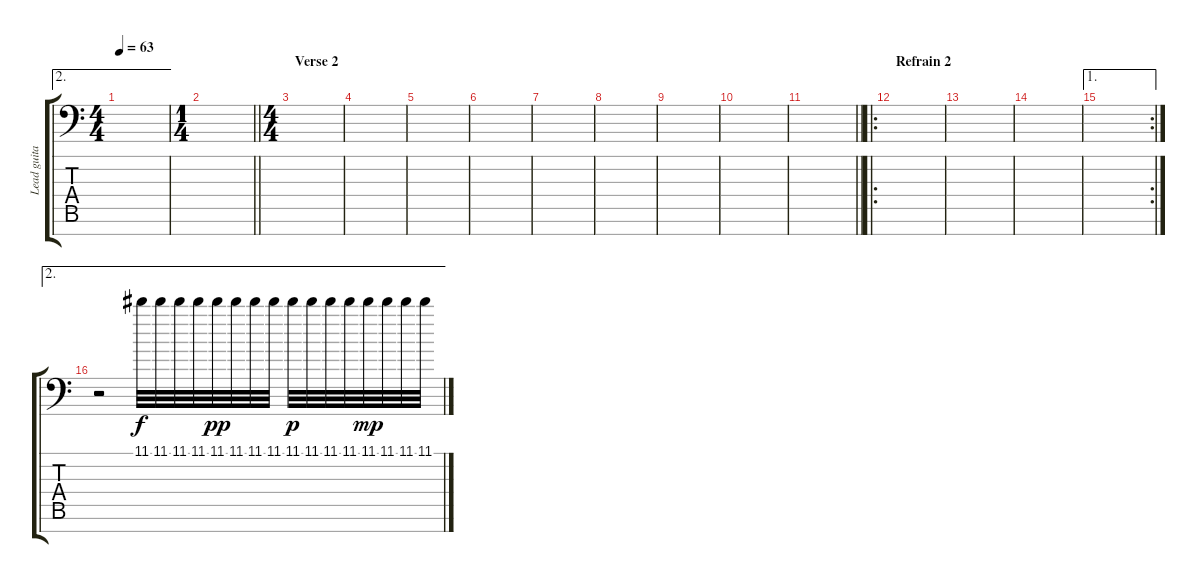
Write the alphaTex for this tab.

\track ("Lead guitar" "Lead guita") {instrument distortionguitar}
\staff {score tabs}
\tuning (E4 B3 G3 D3 A2 E2 A1) {hide}
\ae 2
\ts (4 4)
\tempo 63
\clef f4
\ks c
|
\ts (1 4)
\barLineRight lightlight
|
\ts (4 4)
\section ("" "Verse 2")
|
|
|
|
|
|
|
|
\barLineRight lightlight
|
\ro
\section ("" "Refrain 2")
|
|
|
\ae 1
\rc 2
|
\ae 2
r.2 11.1.32 11.1.32 11.1.32 11.1.32 11.1.32{dy pp} 11.1.32 11.1.32 11.1.32 11.1.32{dy p} 11.1.32 11.1.32 11.1.32 11.1.32{dy mp} 11.1.32 11.1.32 11.1.32
